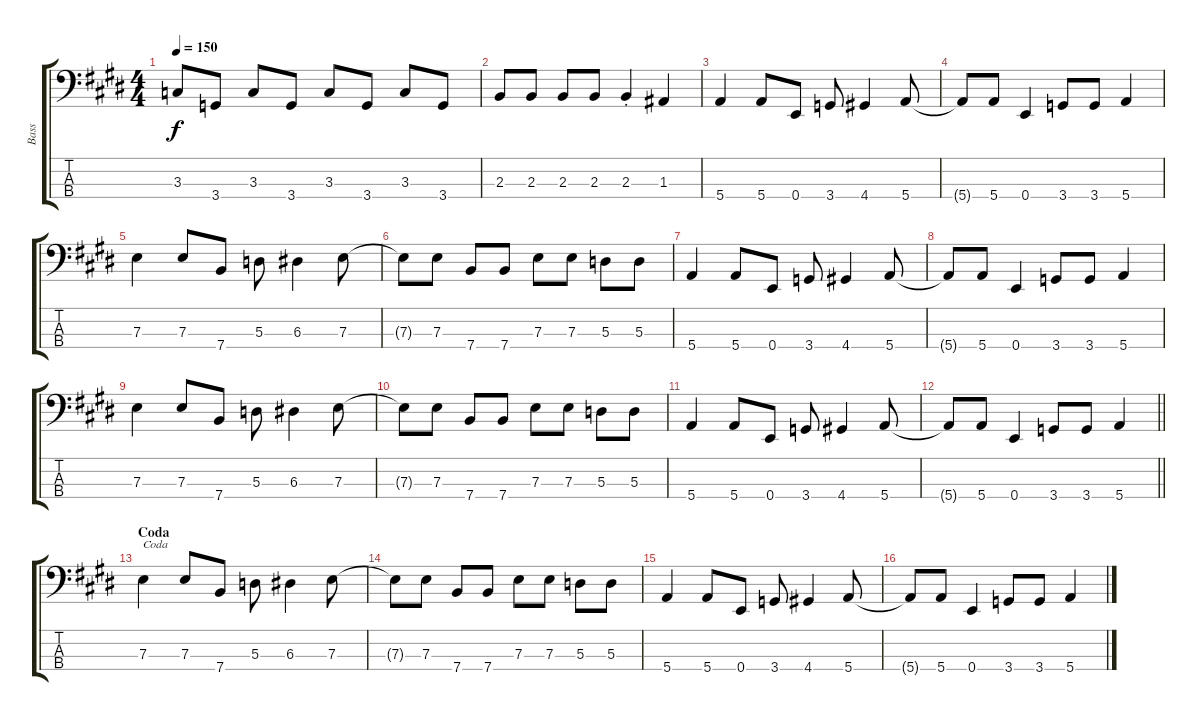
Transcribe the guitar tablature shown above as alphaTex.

\track ("Bass" "Bass") {instrument electricbasspick}
\staff {score tabs}
\tuning (G2 D2 A1 E1) {hide}
\ts (4 4)
\tempo 150
\clef f4
\ks e
3.3.8{dy f} 3.4.8 3.3.8 3.4.8 3.3.8 3.4.8 3.3.8 3.4.8 |
2.3.8 2.3.8 2.3.8 2.3.8 2.3{st}.4 1.3.4 |
5.4.4 5.4.8 0.4.8 3.4.8 4.4.4 5.4.8 |
5.4{t}.8 5.4.8 0.4.4 3.4.8 3.4.8 5.4.4 |
7.3.4 7.3.8 7.4.8 5.3.8 6.3.4 7.3.8 |
7.3{t}.8 7.3.8 7.4.8 7.4.8 7.3.8 7.3.8 5.3.8 5.3.8 |
5.4.4 5.4.8 0.4.8 3.4.8 4.4.4 5.4.8 |
5.4{t}.8 5.4.8 0.4.4 3.4.8 3.4.8 5.4.4 |
7.3.4 7.3.8 7.4.8 5.3.8 6.3.4 7.3.8 |
7.3{t}.8 7.3.8 7.4.8 7.4.8 7.3.8 7.3.8 5.3.8 5.3.8 |
5.4.4 5.4.8 0.4.8 3.4.8 4.4.4 5.4.8 |
\barLineRight lightlight
5.4{t}.8 5.4.8 0.4.4 3.4.8 3.4.8 5.4.4 |
\section ("" "Coda")
7.3.4{txt "Coda"} 7.3.8 7.4.8 5.3.8 6.3.4 7.3.8 |
7.3{t}.8 7.3.8 7.4.8 7.4.8 7.3.8 7.3.8 5.3.8 5.3.8 |
5.4.4 5.4.8 0.4.8 3.4.8 4.4.4 5.4.8 |
5.4{t}.8 5.4.8 0.4.4 3.4.8 3.4.8 5.4.4
